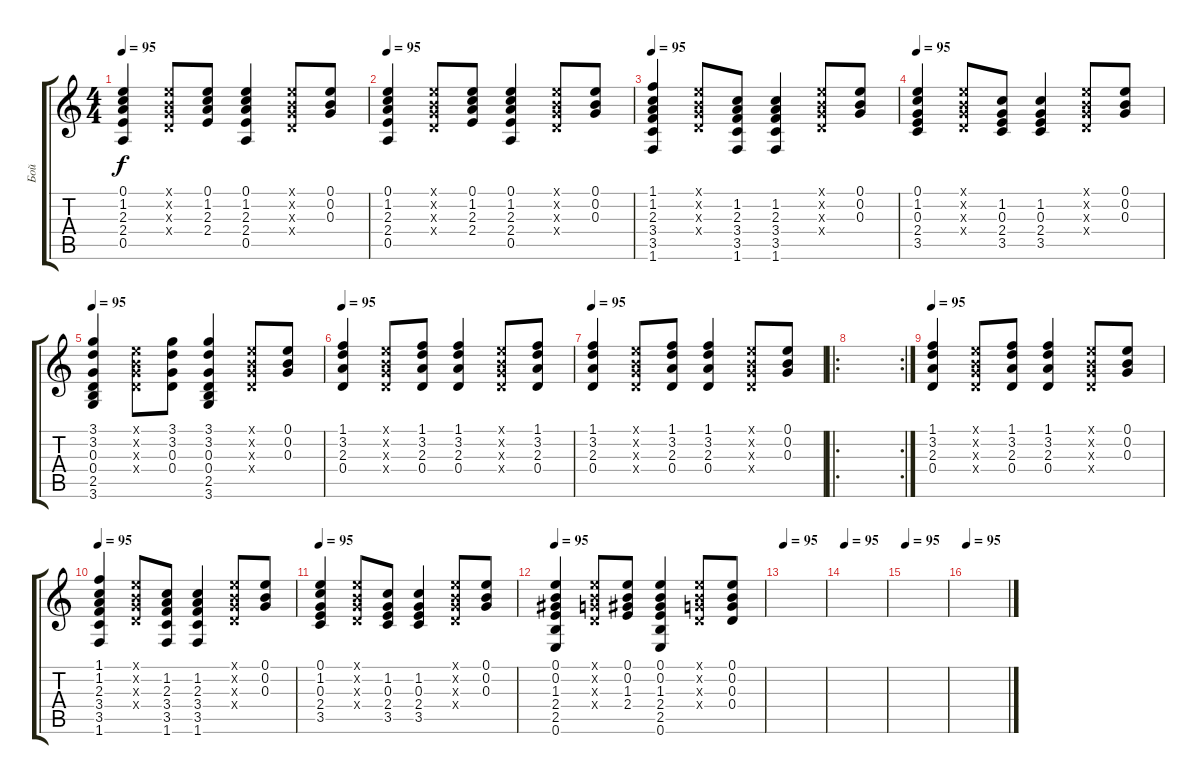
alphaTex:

\track ("Бой" "Бой") {instrument acousticguitarsteel}
\staff {score tabs}
\tuning (E4 B3 G3 D3 A2 E2) {hide}
\ts (4 4)
\tempo 95
\clef g2
\ks c
(0.1 1.2 2.3 2.4 0.5).4{dy f} (0.1{x} 0.2{x} 0.3{x} 0.4{x}).8 (0.1 1.2 2.3 2.4).8 (0.1 1.2 2.3 2.4 0.5).4 (0.1{x} 0.2{x} 0.3{x} 0.4{x}).8 (0.1 0.2 0.3).8 |
\tempo 95
(0.1 1.2 2.3 2.4 0.5).4 (0.1{x} 0.2{x} 0.3{x} 0.4{x}).8 (0.1 1.2 2.3 2.4).8 (0.1 1.2 2.3 2.4 0.5).4 (0.1{x} 0.2{x} 0.3{x} 0.4{x}).8 (0.1 0.2 0.3).8 |
\tempo 95
(1.1 1.2 2.3 3.4 3.5 1.6).4 (0.1{x} 0.2{x} 0.3{x} 0.4{x}).8 (1.2 2.3 3.4 3.5 1.6).8 (1.2 2.3 3.4 3.5 1.6).4 (0.1{x} 0.2{x} 0.3{x} 0.4{x}).8 (0.1 0.2 0.3).8 |
\tempo 95
(0.1 1.2 0.3 2.4 3.5).4 (0.1{x} 0.2{x} 0.3{x} 0.4{x}).8 (1.2 0.3 2.4 3.5).8 (1.2 0.3 2.4 3.5).4 (0.1{x} 0.2{x} 0.3{x} 0.4{x}).8 (0.1 0.2 0.3).8 |
\tempo 95
(3.1 3.2 0.3 0.4 2.5 3.6).4 (0.1{x} 0.2{x} 0.3{x} 0.4{x}).8 (3.1 3.2 0.3 0.4).8 (3.1 3.2 0.3 0.4 2.5 3.6).4 (0.1{x} 0.2{x} 0.3{x} 0.4{x}).8 (0.1 0.2 0.3).8 |
\tempo 95
(1.1 3.2 2.3 0.4).4 (0.1{x} 0.2{x} 0.3{x} 0.4{x}).8 (1.1 3.2 2.3 0.4).8 (1.1 3.2 2.3 0.4).4 (0.1{x} 0.2{x} 0.3{x} 0.4{x}).8 (1.1 3.2 2.3 0.4).8 |
\tempo 95
(1.1 3.2 2.3 0.4).4 (0.1{x} 0.2{x} 0.3{x} 0.4{x}).8 (1.1 3.2 2.3 0.4).8 (1.1 3.2 2.3 0.4).4 (0.1{x} 0.2{x} 0.3{x} 0.4{x}).8 (0.1 0.2 0.3).8 |
\ro
\rc 2
|
\tempo 95
(1.1 3.2 2.3 0.4).4 (0.1{x} 0.2{x} 0.3{x} 0.4{x}).8 (1.1 3.2 2.3 0.4).8 (1.1 3.2 2.3 0.4).4 (0.1{x} 0.2{x} 0.3{x} 0.4{x}).8 (0.1 0.2 0.3).8 |
\tempo 95
(1.1 1.2 2.3 3.4 3.5 1.6).4 (0.1{x} 0.2{x} 0.3{x} 0.4{x}).8 (1.2 2.3 3.4 3.5 1.6).8 (1.2 2.3 3.4 3.5 1.6).4 (0.1{x} 0.2{x} 0.3{x} 0.4{x}).8 (0.1 0.2 0.3).8 |
\tempo 95
(0.1 1.2 0.3 2.4 3.5).4 (0.1{x} 0.2{x} 0.3{x} 0.4{x}).8 (1.2 0.3 2.4 3.5).8 (1.2 0.3 2.4 3.5).4 (0.1{x} 0.2{x} 0.3{x} 0.4{x}).8 (0.1 0.2 0.3).8 |
\tempo 95
(0.1 0.2 1.3 2.4 2.5 0.6).4 (0.1{x} 0.2{x} 0.3{x} 0.4{x}).8 (0.1 0.2 1.3 2.4).8 (0.1 0.2 1.3 2.4 2.5 0.6).4 (0.1{x} 0.2{x} 0.3{x} 0.4{x}).8 (0.1 0.2 0.3 0.4).8 |
\tempo 95
|
\tempo 95
|
\tempo 95
|
\tempo 95
